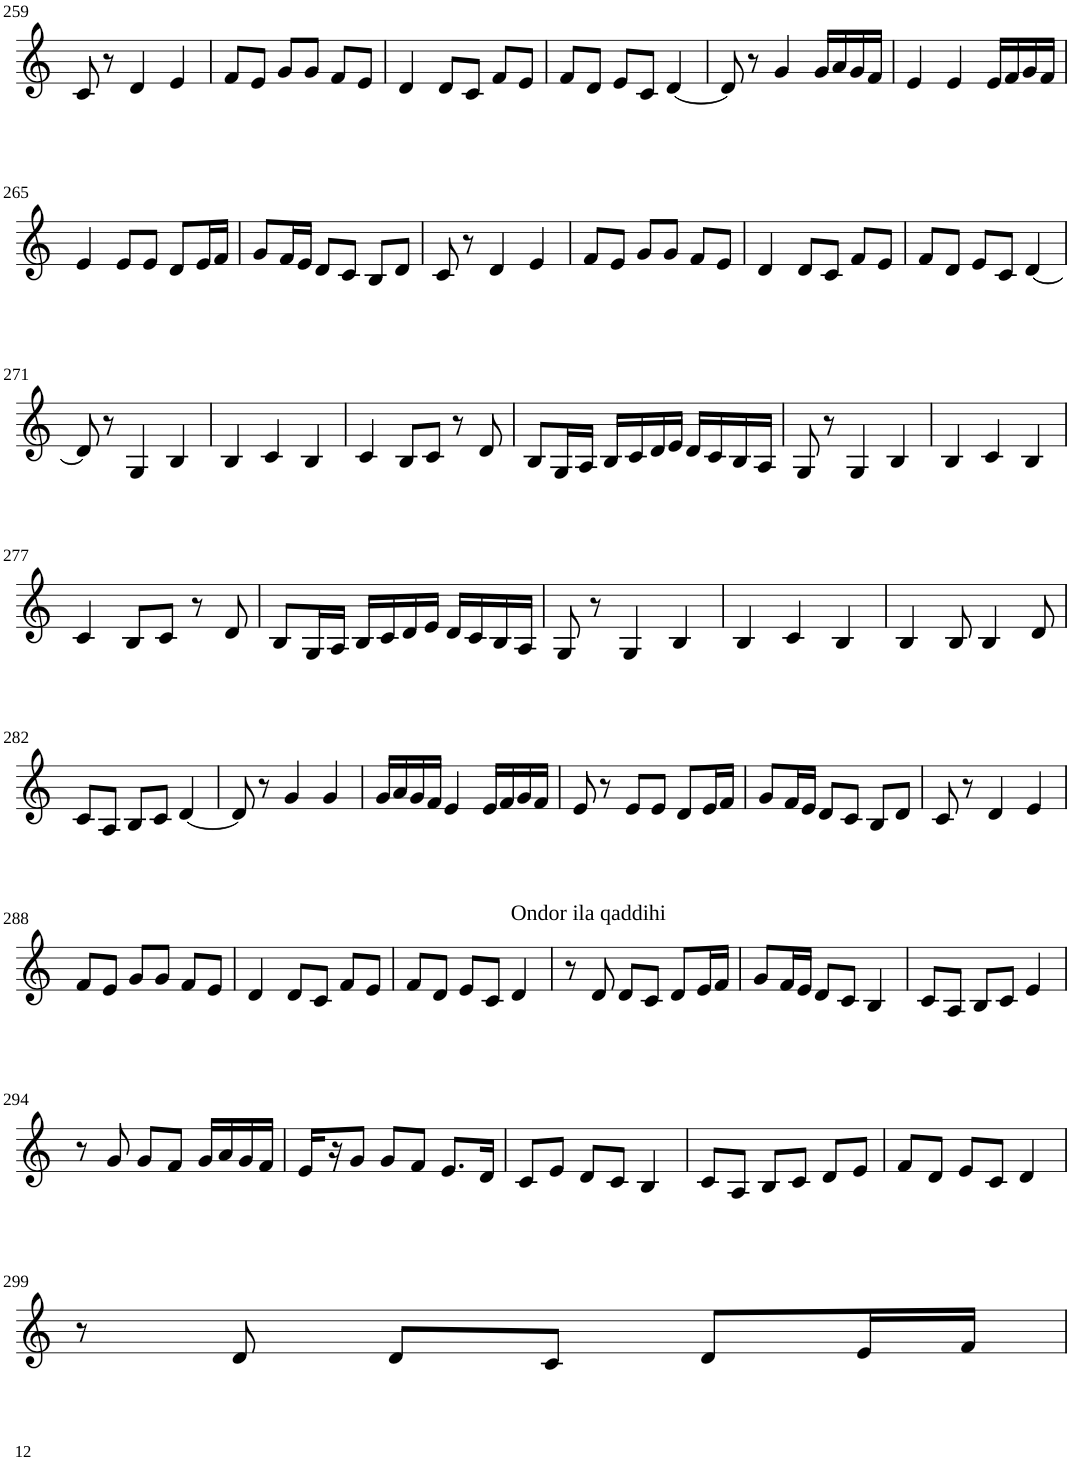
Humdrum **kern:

**kern
*part1
*staff1
*I"Violin
!!LO:PB:g=z
*clefG2
*k[]
*M3/4
=259
8c/
8r
4d/
4e/
=260
8f/L
8e/J
8g/L
8g/J
8f/L
8e/J
=261
4d/
8d/L
8c/J
8f/L
8e/J
=262
8f/L
8d/J
8e/L
8c/J
[4d/
=263
8d/]
8r
4g/
16g/LL
16a/
16g/
16f/JJ
=264
4e/
4e/
16e/LL
16f/
16g/
16f/JJ
!!LO:LB:g=z
=265
4e/
8e/L
8e/J
8d/L
16e/L
16f/JJ
=266
8g/L
16f/L
16e/JJ
8d/L
8c/J
8B/L
8d/J
=267
8c/
8r
4d/
4e/
=268
8f/L
8e/J
8g/L
8g/J
8f/L
8e/J
=269
4d/
8d/L
8c/J
8f/L
8e/J
=270
8f/L
8d/J
8e/L
8c/J
[4d/
!!LO:LB:g=z
=271
8d/]
8r
4G/
4B/
=272
4B/
4c/
4B/
=273
4c/
8B/L
8c/J
8r
8d/
=274
8B/L
16G/L
16A/JJ
16B/LL
16c/
16d/
16e/JJ
16d/LL
16c/
16B/
16A/JJ
=275
8G/
8r
4G/
4B/
=276
4B/
4c/
4B/
!!LO:LB:g=z
=277
4c/
8B/L
8c/J
8r
8d/
=278
8B/L
16G/L
16A/JJ
16B/LL
16c/
16d/
16e/JJ
16d/LL
16c/
16B/
16A/JJ
=279
8G/
8r
4G/
4B/
=280
4B/
4c/
4B/
=281
4B/
8B/
4B/
8d/
!!LO:LB:g=z
=282
8c/L
8A/J
8B/L
8c/J
[4d/
=283
8d/]
8r
4g/
4g/
=284
16g/LL
16a/
16g/
16f/JJ
4e/
16e/LL
16f/
16g/
16f/JJ
=285
8e/
8r
8e/L
8e/J
8d/L
16e/L
16f/JJ
=286
8g/L
16f/L
16e/JJ
8d/L
8c/J
8B/L
8d/J
=287
8c/
8r
4d/
4e/
!!LO:LB:g=z
=288
8f/L
8e/J
8g/L
8g/J
8f/L
8e/J
=289
4d/
8d/L
8c/J
8f/L
8e/J
=290
8f/L
8d/J
8e/L
8c/J
!LO:TX:a:t=Ondor ila qaddihi
4d/
=291
8r
8d/
8d/L
8c/J
8d/L
16e/L
16f/JJ
=292
8g/L
16f/L
16e/JJ
8d/L
8c/J
4B/
=293
8c/L
8A/J
8B/L
8c/J
4e/
!!LO:LB:g=z
=294
8r
8g/
8g/L
8f/J
16g/LL
16a/
16g/
16f/JJ
=295
16e/LL
16r
8g/J
8g/L
8f/J
8.e/L
16d/Jk
=296
8c/L
8e/J
8d/L
8c/J
4B/
=297
8c/L
8A/J
8B/L
8c/J
8d/L
8e/J
=298
8f/L
8d/J
8e/L
8c/J
4d/
!!LO:LB:g=z
=299
8r
8d/
8d/L
8c/J
8d/L
16e/L
16f/JJ
=
*-
